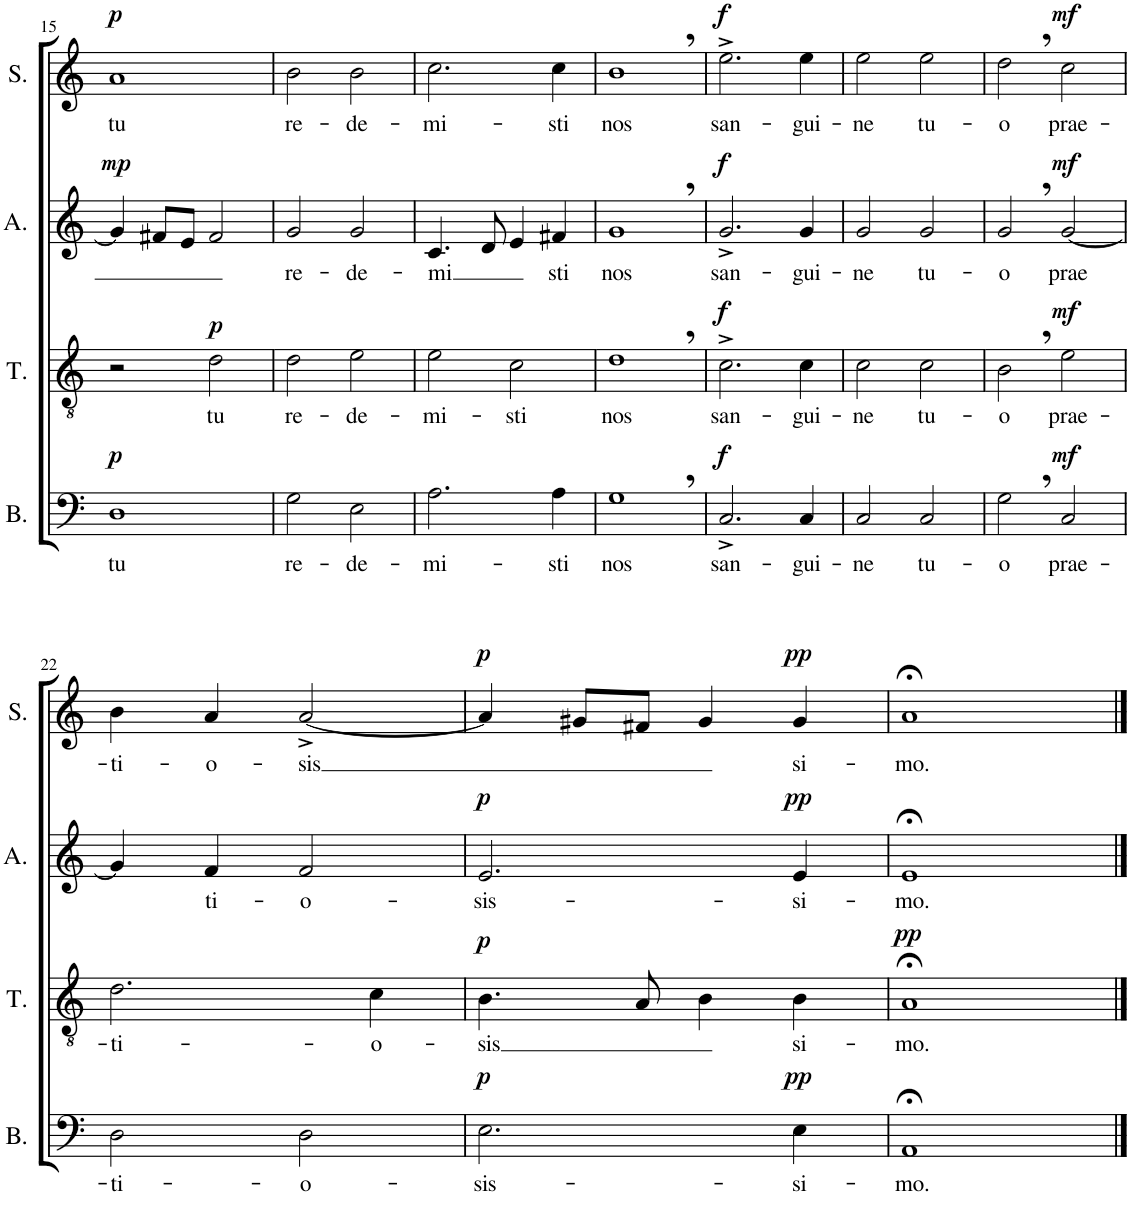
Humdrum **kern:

**kern	**text	**dynam	**kern	**text	**dynam	**kern	**text	**dynam	**kern	**text	**dynam
*part4	*part4	*part4	*part3	*part3	*part3	*part2	*part2	*part2	*part1	*part1	*part1
*staff4	*staff4	*staff4	*staff3	*staff3	*staff3	*staff2	*staff2	*staff2	*staff1	*staff1	*staff1
*I"Basse	*	*	*I"Ténor	*	*	*I"Alto	*	*	*I"Soprane	*	*
*I'B.	*	*	*I'T.	*	*	*I'A.	*	*	*I'S.	*	*
!!LO:PB:g=z
*clefF4	*	*	*clefGv2	*	*	*clefG2	*	*	*clefG2	*	*
*k[]	*	*	*k[]	*	*	*k[]	*	*	*k[]	*	*
*M4/4	*	*	*M4/4	*	*	*M4/4	*	*	*M4/4	*	*
*met(c)	*	*	*met(c)	*	*	*met(c)	*	*	*met(c)	*	*
=15	=15	=15	=15	=15	=15	=15	=15	=15	=15	=15	=15
!	!LO:LY:b	!LO:DY:a	!	!	!	!	!	!LO:DY:a	!	!LO:LY:b	!LO:DY:a
1D	tu	p	2r	.	.	4g/]	.	mp	1a	tu	p
.	.	.	.	.	.	8f#X/L	.	.	.	.	.
.	.	.	.	.	.	8e/J	.	.	.	.	.
!	!	!	!	!LO:LY:b	!LO:DY:a	!	!	!	!	!	!
.	.	.	2d\	tu	p	2f#/	.	.	.	.	.
=16	=16	=16	=16	=16	=16	=16	=16	=16	=16	=16	=16
!	!LO:LY:b	!	!	!LO:LY:b	!	!	!LO:LY:b	!	!	!LO:LY:b	!
2G\	re-	.	2d\	re-	.	2g/	re-	.	2b\	re-	.
!	!LO:LY:b	!	!	!LO:LY:b	!	!	!LO:LY:b	!	!	!LO:LY:b	!
2E\	-de-	.	2e\	-de-	.	2g/	-de-	.	2b\	-de-	.
=17	=17	=17	=17	=17	=17	=17	=17	=17	=17	=17	=17
!	!LO:LY:b	!	!	!LO:LY:b	!	!	!LO:LY:b	!	!	!LO:LY:b	!
2.A\	-mi-	.	2e\	-mi-	.	4.c/	-mi	.	2.cc\	-mi-	.
.	.	.	.	.	.	8d/	.	.	.	.	.
!	!	!	!	!LO:LY:b	!	!	!	!	!	!	!
.	.	.	2c\	-sti	.	4e/	.	.	.	.	.
!	!LO:LY:b	!	!	!	!	!	!LO:LY:b	!	!	!LO:LY:b	!
4A\	-sti	.	.	.	.	4f#X/	sti	.	4cc\	-sti	.
=18	=18	=18	=18	=18	=18	=18	=18	=18	=18	=18	=18
!	!LO:LY:b	!	!	!LO:LY:b	!	!	!LO:LY:b	!	!	!LO:LY:b	!
1G,	nos	.	1d,	nos	.	1g,	nos	.	1b,	nos	.
=19	=19	=19	=19	=19	=19	=19	=19	=19	=19	=19	=19
!	!LO:LY:b	!LO:DY:a	!	!LO:LY:b	!LO:DY:a	!	!LO:LY:b	!LO:DY:a	!	!LO:LY:b	!LO:DY:a
2.C^/	san-	f	2.c^\	san-	f	2.g^/	-san-	f	2.ee^\	san-	f
!	!LO:LY:b	!	!	!LO:LY:b	!	!	!LO:LY:b	!	!	!LO:LY:b	!
4C/	-gui-	.	4c\	-gui-	.	4g/	-gui-	.	4ee\	-gui-	.
=20	=20	=20	=20	=20	=20	=20	=20	=20	=20	=20	=20
!	!LO:LY:b	!	!	!LO:LY:b	!	!	!LO:LY:b	!	!	!LO:LY:b	!
2C/	-ne	.	2c\	-ne	.	2g/	-ne	.	2ee\	-ne	.
!	!LO:LY:b	!	!	!LO:LY:b	!	!	!LO:LY:b	!	!	!LO:LY:b	!
2C/	tu-	.	2c\	tu-	.	2g/	tu-	.	2ee\	tu-	.
=21	=21	=21	=21	=21	=21	=21	=21	=21	=21	=21	=21
!	!LO:LY:b	!	!	!LO:LY:b	!	!	!LO:LY:b	!	!	!LO:LY:b	!
2G,\	-o	.	2B,\	-o	.	2g,/	-o	.	2dd,\	-o	.
!	!LO:LY:b	!LO:DY:a	!	!LO:LY:b	!LO:DY:a	!	!LO:LY:b	!LO:DY:a	!	!LO:LY:b	!LO:DY:a
2C/	prae-	mf	2e\	prae-	mf	[2g/	prae	mf	2cc\	prae-	mf
!!LO:LB:g=z
=22	=22	=22	=22	=22	=22	=22	=22	=22	=22	=22	=22
!	!LO:LY:b	!	!	!LO:LY:b	!	!	!	!	!	!LO:LY:b	!
2D\	-ti-	.	2.d\	-ti-	.	4g/]	.	.	4b\	-ti-	.
!	!	!	!	!	!	!	!LO:LY:b	!	!	!LO:LY:b	!
.	.	.	.	.	.	4f/	ti-	.	4a/	-o-	.
!	!LO:LY:b	!	!	!	!	!	!LO:LY:b	!	!	!LO:LY:b	!
2D\	-o-	.	.	.	.	2f/	-o-	.	[2a^/	-sis	.
!	!	!	!	!LO:LY:b	!	!	!	!	!	!	!
.	.	.	4c\	-o-	.	.	.	.	.	.	.
=23	=23	=23	=23	=23	=23	=23	=23	=23	=23	=23	=23
!	!LO:LY:b	!LO:DY:a	!	!LO:LY:b	!LO:DY:a	!	!LO:LY:b	!LO:DY:a	!	!	!LO:DY:a
2.E\	-sis-	p	4.B\	-sis	p	2.e/	-sis-	p	4a/]	.	p
.	.	.	.	.	.	.	.	.	8g#X/L	.	.
.	.	.	8A/	.	.	.	.	.	8f#X/J	.	.
.	.	.	4B\	.	.	.	.	.	4g#/	.	.
!	!LO:LY:b	!LO:DY:a	!	!LO:LY:b	!	!	!LO:LY:b	!LO:DY:a	!	!LO:LY:b	!LO:DY:a
4E\	-si-	pp	4B\	si-	.	4e/	-si-	pp	4g#/	si-	pp
=24	=24	=24	=24	=24	=24	=24	=24	=24	=24	=24	=24
!	!LO:LY:b	!	!	!LO:LY:b	!LO:DY:a	!	!LO:LY:b	!	!	!LO:LY:b	!
1AA;<	-mo.	.	1A;<	-mo.	pp	1e;<	-mo.	.	1a;<	-mo.	.
==	==	==	==	==	==	==	==	==	==	==	==
*-	*-	*-	*-	*-	*-	*-	*-	*-	*-	*-	*-
